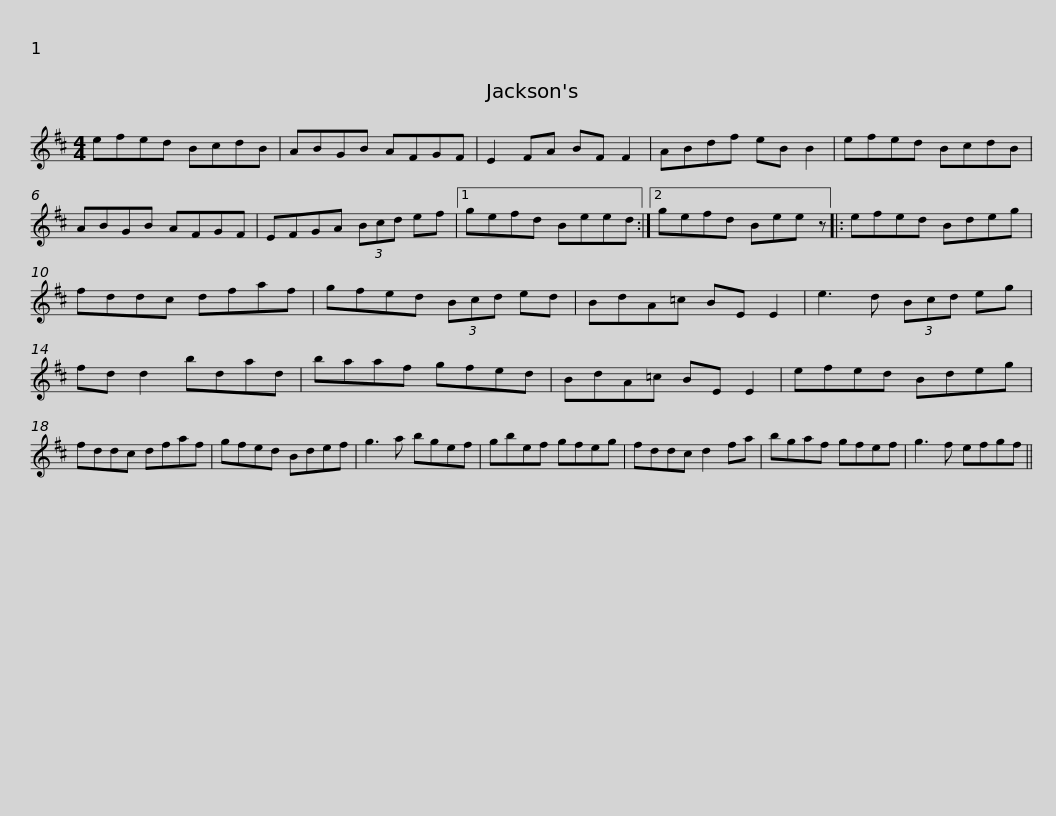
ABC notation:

X:1
L:1/8
M:4/4
I:linebreak $
K:D
V:1 treble
V:1
 efed BcdB | ABGB AFGF | E2 FA BF F2 | ABdf eB B2 |$ efed BcdB | %5
 ABGB AFGF | EFGA (3Bcd ef |1 gefd Beed :|2 gefd Bee z |:$ efed Bdeg | %10
 fddc dfaf | gfed (3Bcd ed | BdA=c BE E2 |$ e3 d (3Bcd eg | fd d2 bdad | %15
 baaf gfed | BdA=c BE E2 |$ efed Bdeg | fddc dfaf | gfed Bdef | %20
 g3 a bgef |$ gbef gfeg | fddc d2 fa | bgaf gfef | g3 f efgf || %25
